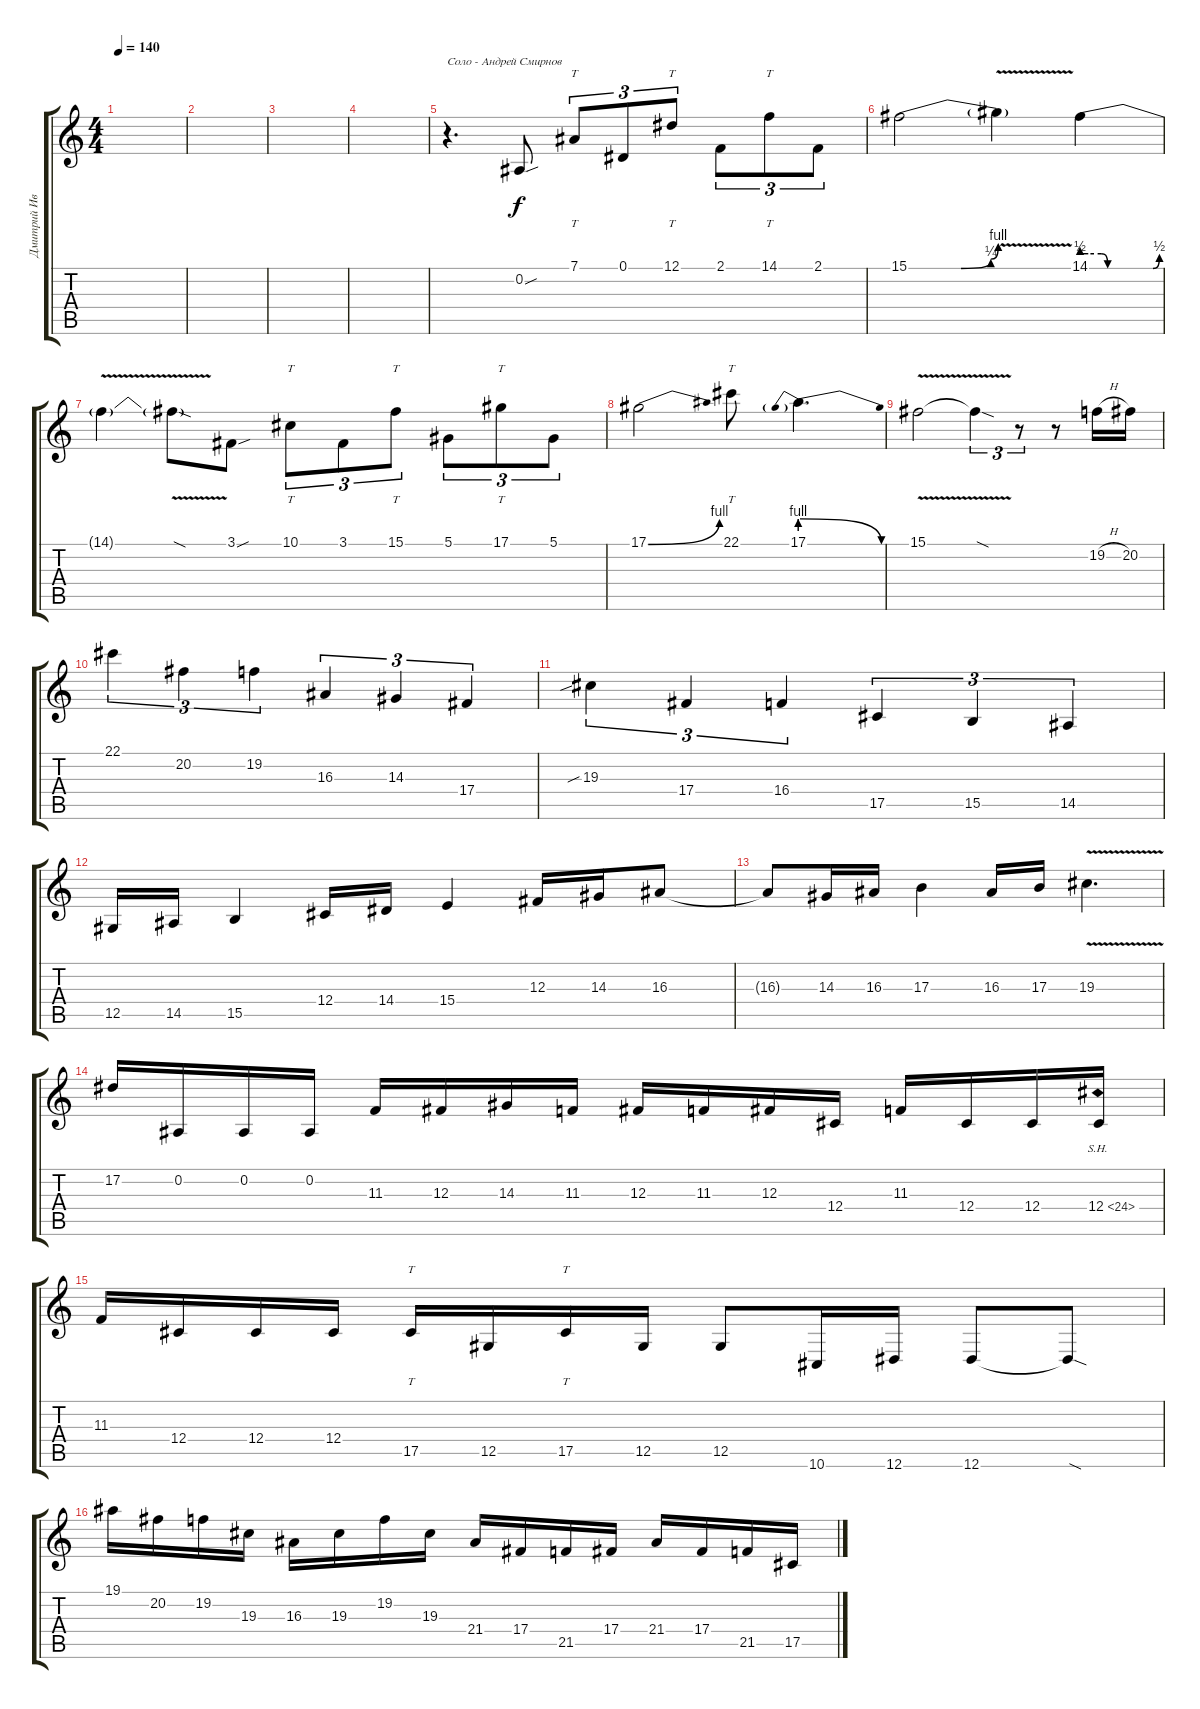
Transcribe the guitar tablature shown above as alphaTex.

\track ("Дмитрий Иванов/Андрей Смирнов" "Дмитрий Ив") {instrument pad8sweep}
\staff {score tabs}
\tuning (Eb4 Bb3 Gb3 Db3 Ab2 Eb2) {hide}
\ts (4 4)
\tempo 140
\clef g2
\ks c
|
|
|
|
r.4{d txt "Соло - Андрей Смирнов" volume 14 instrument distortionguitar} 0.2{sou}.8{dy f} 7.1.8{tt tu (3 2)} 0.1.8{tu (3 2)} 12.1.8{tt tu (3 2)} 2.1.8{tu (3 2)} 14.1.8{tt tu (3 2)} 2.1.8{tu (3 2)} |
15.1{be (custom 0 0 16 0 35 0 55 1 60 4)}.2 15.1{v t}.4 14.1{be (custom 0 2 5 2 15 2 20 0 30 0 55 0 60 2)}.4 |
14.1{v t}.4 14.1{sod t}.8 3.1{sou}.8 10.1.8{tt tu (3 2)} 3.1.8{tu (3 2)} 15.1.8{tt tu (3 2)} 5.1.8{tu (3 2)} 17.1.8{tt tu (3 2)} 5.1.8{tu (3 2)} |
17.1{be (bend 0 0 60 4)}.2 22.1.8{tt} 17.1{be (prebendrelease 0 4 60 0)}.4{d} |
15.1{v}.2 15.1{sod t}.4{tu (3 2)} r.8{tu (3 2)} r.8 19.2{h}.16 20.2.16 |
22.1.4{tu (3 2)} 20.2.4{tu (3 2)} 19.2.4{tu (3 2)} 16.3.4{tu (3 2)} 14.3.4{tu (3 2)} 17.4.4{tu (3 2)} |
19.3{sib}.4{tu (3 2)} 17.4.4{tu (3 2)} 16.4.4{tu (3 2)} 17.5.4{tu (3 2)} 15.5.4{tu (3 2)} 14.5.4{tu (3 2)} |
12.5.16 14.5.16 15.5.4 12.4.16 14.4.16 15.4.4 12.3.16 14.3.16 16.3.8 |
16.3{t}.8 14.3.16 16.3.16 17.3.4 16.3.16 17.3.16 19.3{v}.4{d} |
17.2.16 0.2.16 0.2.16 0.2.16 11.3.16 12.3.16 14.3.16 11.3.16 12.3.16 11.3.16 12.3.16 12.4.16 11.3.16 12.4.16 12.4.16 12.4{sh 12}.16 |
11.3.16 12.4.16 12.4.16 12.4.16 17.5.16{tt} 12.5.16 17.5.16{tt} 12.5.16 12.5.8 10.6.16 12.6.16 12.6.8 12.6{sod t}.8 |
19.1.16 20.2.16 19.2.16 19.3.16 16.3.16 19.3.16 19.2.16 19.3.16 21.4.16 17.4.16 21.5.16 17.4.16 21.4.16 17.4.16 21.5.16 17.5.16
